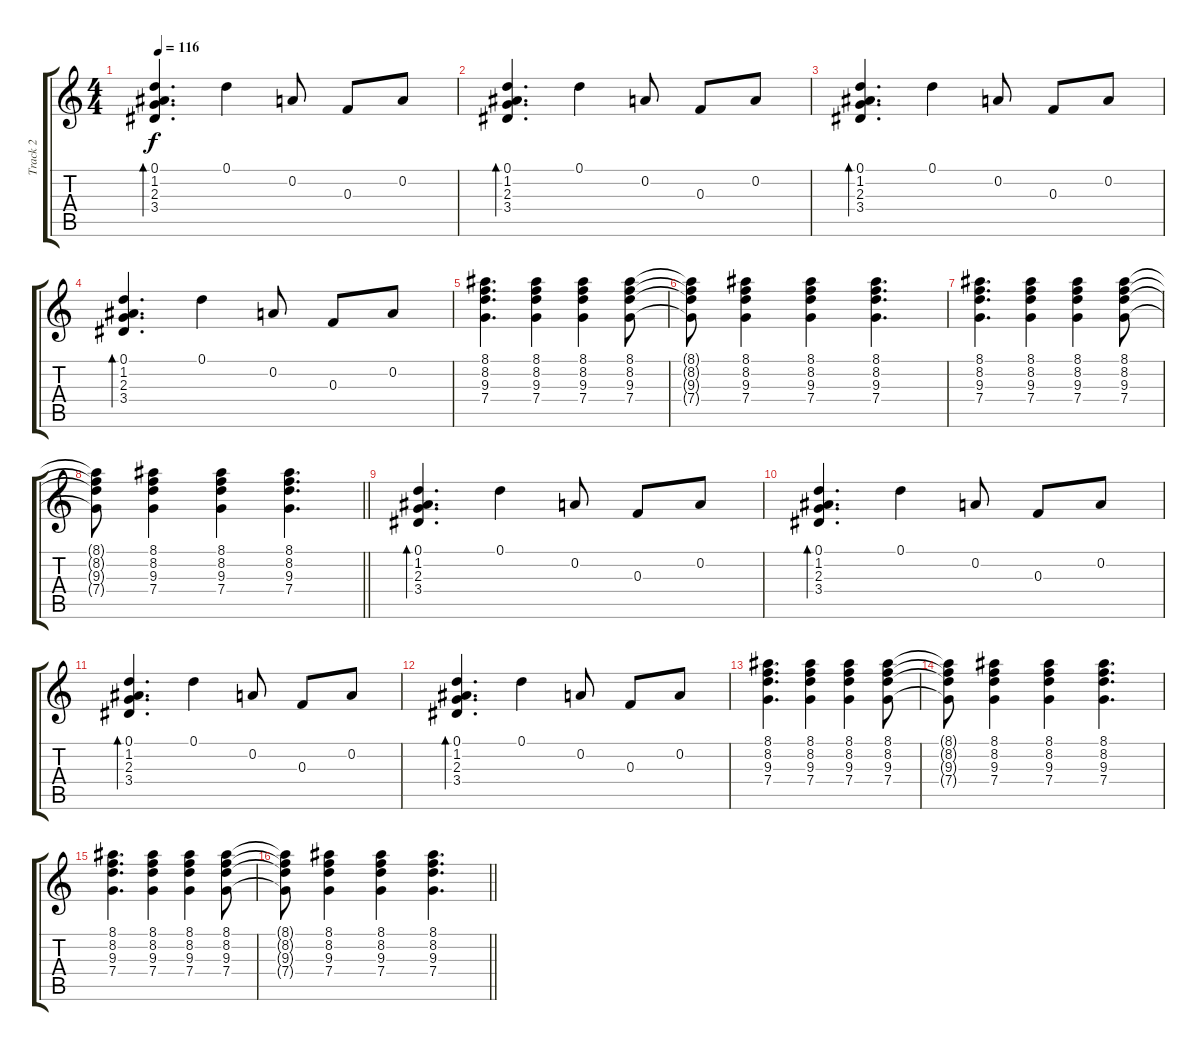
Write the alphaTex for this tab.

\track ("Track 2" "Track 2") {instrument electricguitarjazz}
\staff {score tabs}
\tuning (D4 A3 F3 C3 G2 C2) {hide}
\ts (4 4)
\tempo 116
\clef g2
\ks c
(0.1 1.2 2.3 3.4).4{d bd 240 dy f} 0.1.4 0.2.8 0.3.8 0.2.8 |
(0.1 1.2 2.3 3.4).4{d bd 240} 0.1.4 0.2.8 0.3.8 0.2.8 |
(0.1 1.2 2.3 3.4).4{d bd 240} 0.1.4 0.2.8 0.3.8 0.2.8 |
(0.1 1.2 2.3 3.4).4{d bd 240} 0.1.4 0.2.8 0.3.8 0.2.8 |
(8.1 8.2 9.3 7.4).4{d} (8.1 8.2 9.3 7.4).4 (8.1 8.2 9.3 7.4).4 (8.1 8.2 9.3 7.4).8 |
(8.1{t} 8.2{t} 9.3{t} 7.4{t}).8 (8.1 8.2 9.3 7.4).4 (8.1 8.2 9.3 7.4).4 (8.1 8.2 9.3 7.4).4{d} |
(8.1 8.2 9.3 7.4).4{d} (8.1 8.2 9.3 7.4).4 (8.1 8.2 9.3 7.4).4 (8.1 8.2 9.3 7.4).8 |
\barLineRight lightlight
(8.1{t} 8.2{t} 9.3{t} 7.4{t}).8 (8.1 8.2 9.3 7.4).4 (8.1 8.2 9.3 7.4).4 (8.1 8.2 9.3 7.4).4{d} |
(0.1 1.2 2.3 3.4).4{d bd 240} 0.1.4 0.2.8 0.3.8 0.2.8 |
(0.1 1.2 2.3 3.4).4{d bd 240} 0.1.4 0.2.8 0.3.8 0.2.8 |
(0.1 1.2 2.3 3.4).4{d bd 240} 0.1.4 0.2.8 0.3.8 0.2.8 |
(0.1 1.2 2.3 3.4).4{d bd 240} 0.1.4 0.2.8 0.3.8 0.2.8 |
(8.1 8.2 9.3 7.4).4{d} (8.1 8.2 9.3 7.4).4 (8.1 8.2 9.3 7.4).4 (8.1 8.2 9.3 7.4).8 |
(8.1{t} 8.2{t} 9.3{t} 7.4{t}).8 (8.1 8.2 9.3 7.4).4 (8.1 8.2 9.3 7.4).4 (8.1 8.2 9.3 7.4).4{d} |
(8.1 8.2 9.3 7.4).4{d} (8.1 8.2 9.3 7.4).4 (8.1 8.2 9.3 7.4).4 (8.1 8.2 9.3 7.4).8 |
\barLineRight lightlight
(8.1{t} 8.2{t} 9.3{t} 7.4{t}).8 (8.1 8.2 9.3 7.4).4 (8.1 8.2 9.3 7.4).4 (8.1 8.2 9.3 7.4).4{d}
